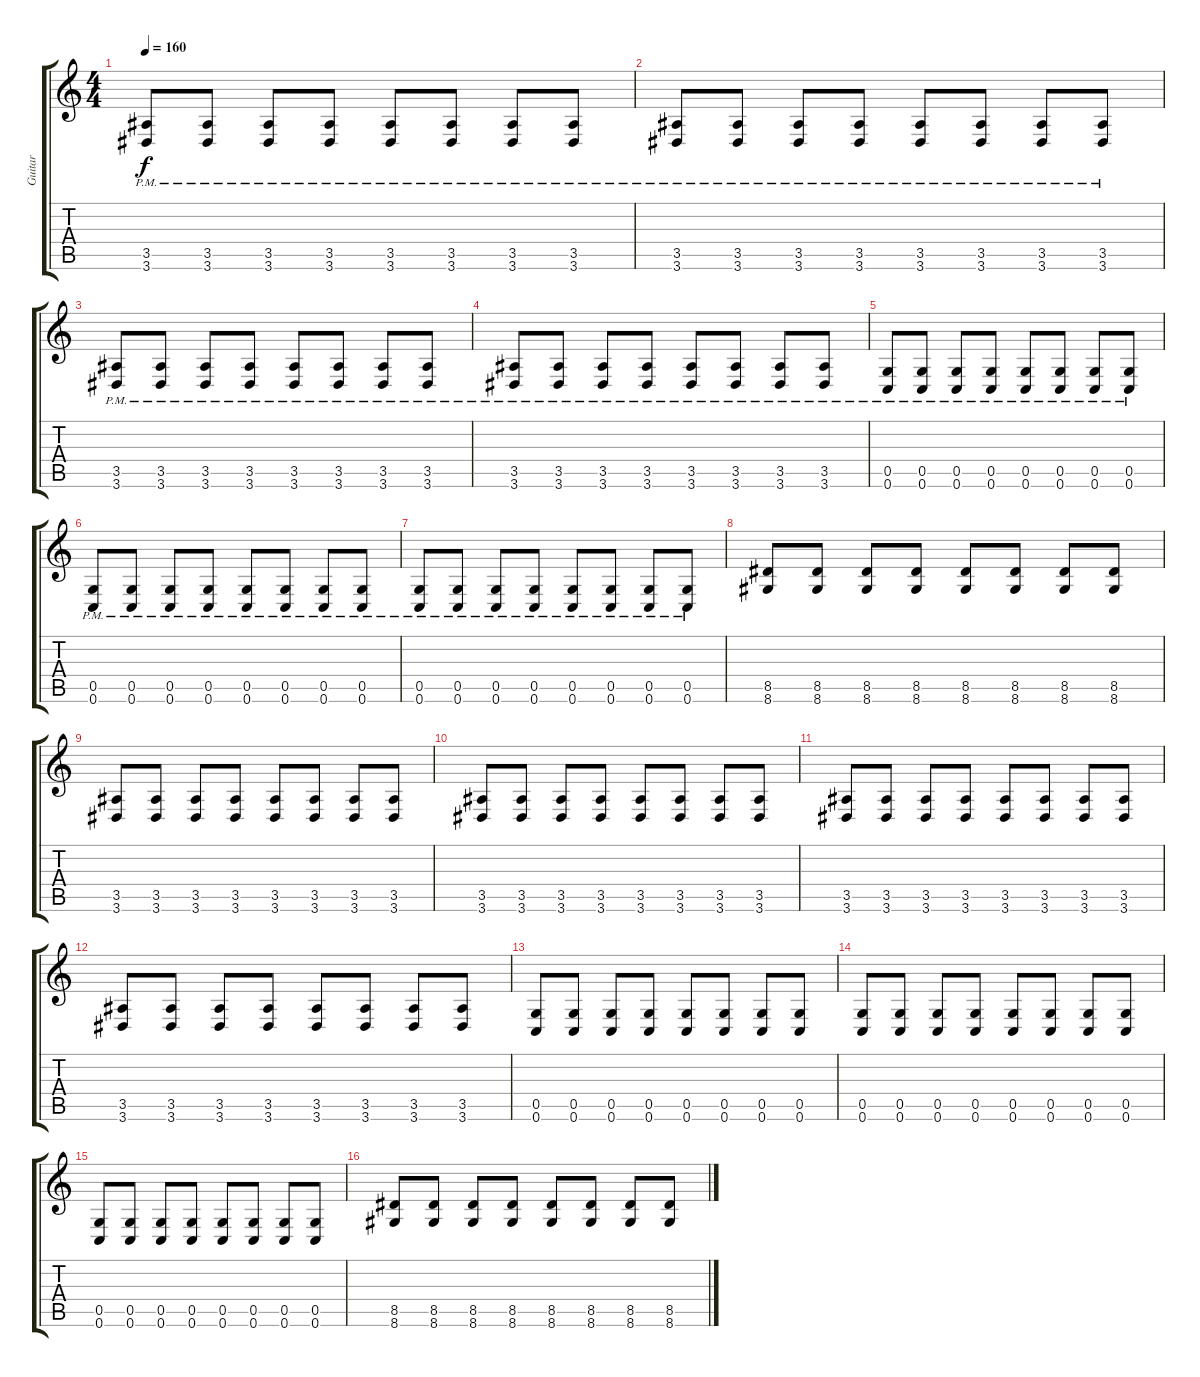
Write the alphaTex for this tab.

\track ("Guitar" "Guitar") {instrument distortionguitar}
\staff {score tabs}
\tuning (D4 A3 F3 C3 G2 C2) {hide}
\ts (4 4)
\tempo 160
\clef g2
\ks c
(3.5{pm} 3.6{pm}).8{dy f} (3.5{pm} 3.6{pm}).8 (3.5{pm} 3.6{pm}).8 (3.5{pm} 3.6{pm}).8 (3.5{pm} 3.6{pm}).8 (3.5{pm} 3.6{pm}).8 (3.5{pm} 3.6{pm}).8 (3.5{pm} 3.6{pm}).8 |
(3.5{pm} 3.6{pm}).8 (3.5{pm} 3.6{pm}).8 (3.5{pm} 3.6{pm}).8 (3.5{pm} 3.6{pm}).8 (3.5{pm} 3.6{pm}).8 (3.5{pm} 3.6{pm}).8 (3.5{pm} 3.6{pm}).8 (3.5{pm} 3.6{pm}).8 |
(3.5{pm} 3.6{pm}).8 (3.5{pm} 3.6{pm}).8 (3.5{pm} 3.6{pm}).8 (3.5{pm} 3.6{pm}).8 (3.5{pm} 3.6{pm}).8 (3.5{pm} 3.6{pm}).8 (3.5{pm} 3.6{pm}).8 (3.5{pm} 3.6{pm}).8 |
(3.5{pm} 3.6{pm}).8 (3.5{pm} 3.6{pm}).8 (3.5{pm} 3.6{pm}).8 (3.5{pm} 3.6{pm}).8 (3.5{pm} 3.6{pm}).8 (3.5{pm} 3.6{pm}).8 (3.5{pm} 3.6{pm}).8 (3.5{pm} 3.6{pm}).8 |
(0.5{pm} 0.6{pm}).8 (0.5{pm} 0.6{pm}).8 (0.5{pm} 0.6{pm}).8 (0.5{pm} 0.6{pm}).8 (0.5{pm} 0.6{pm}).8 (0.5{pm} 0.6{pm}).8 (0.5{pm} 0.6{pm}).8 (0.5{pm} 0.6{pm}).8 |
(0.5{pm} 0.6{pm}).8 (0.5{pm} 0.6{pm}).8 (0.5{pm} 0.6{pm}).8 (0.5{pm} 0.6{pm}).8 (0.5{pm} 0.6{pm}).8 (0.5{pm} 0.6{pm}).8 (0.5{pm} 0.6{pm}).8 (0.5{pm} 0.6{pm}).8 |
(0.5{pm} 0.6{pm}).8 (0.5{pm} 0.6{pm}).8 (0.5{pm} 0.6{pm}).8 (0.5{pm} 0.6{pm}).8 (0.5{pm} 0.6{pm}).8 (0.5{pm} 0.6{pm}).8 (0.5{pm} 0.6{pm}).8 (0.5{pm} 0.6{pm}).8 |
(8.5 8.6).8 (8.5 8.6).8 (8.5 8.6).8 (8.5 8.6).8 (8.5 8.6).8 (8.5 8.6).8 (8.5 8.6).8 (8.5 8.6).8 |
(3.5 3.6).8 (3.5 3.6).8 (3.5 3.6).8 (3.5 3.6).8 (3.5 3.6).8 (3.5 3.6).8 (3.5 3.6).8 (3.5 3.6).8 |
(3.5 3.6).8 (3.5 3.6).8 (3.5 3.6).8 (3.5 3.6).8 (3.5 3.6).8 (3.5 3.6).8 (3.5 3.6).8 (3.5 3.6).8 |
(3.5 3.6).8 (3.5 3.6).8 (3.5 3.6).8 (3.5 3.6).8 (3.5 3.6).8 (3.5 3.6).8 (3.5 3.6).8 (3.5 3.6).8 |
(3.5 3.6).8 (3.5 3.6).8 (3.5 3.6).8 (3.5 3.6).8 (3.5 3.6).8 (3.5 3.6).8 (3.5 3.6).8 (3.5 3.6).8 |
(0.5 0.6).8 (0.5 0.6).8 (0.5 0.6).8 (0.5 0.6).8 (0.5 0.6).8 (0.5 0.6).8 (0.5 0.6).8 (0.5 0.6).8 |
(0.5 0.6).8 (0.5 0.6).8 (0.5 0.6).8 (0.5 0.6).8 (0.5 0.6).8 (0.5 0.6).8 (0.5 0.6).8 (0.5 0.6).8 |
(0.5 0.6).8 (0.5 0.6).8 (0.5 0.6).8 (0.5 0.6).8 (0.5 0.6).8 (0.5 0.6).8 (0.5 0.6).8 (0.5 0.6).8 |
(8.5 8.6).8 (8.5 8.6).8 (8.5 8.6).8 (8.5 8.6).8 (8.5 8.6).8 (8.5 8.6).8 (8.5 8.6).8 (8.5 8.6).8
